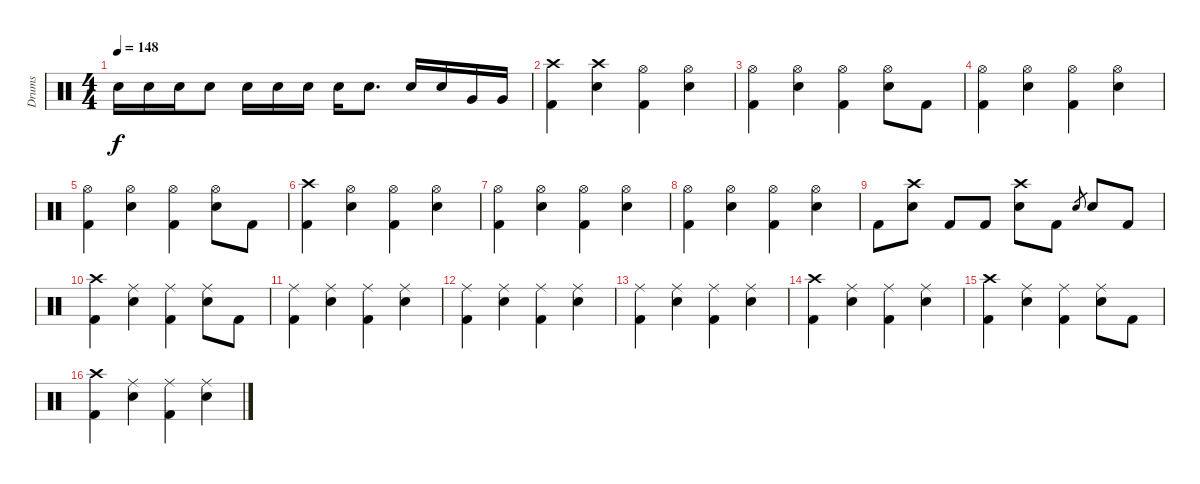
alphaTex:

\track ("Drums" "Drums") {instrument percussion}
\staff {score}
\articulation defaults
\ts (4 4)
\tempo 148
\clef neutral
\ks c "Snare (hit) 2".16{dy f} "Snare (hit) 2".16 "Snare (hit) 2".16 "Snare (hit) 2".8 "Snare (hit) 2".16 "Snare (hit) 2".16 "Snare (hit) 2".16 "Snare (hit) 2".16 "Snare (hit) 2".8{d} "Snare (hit) 2".16 "Snare (hit) 2".16 "Very Low Tom (hit)".16 "Very Low Tom (hit)".16
|
("Crash high (hit)" "Kick (hit) 2").4 ("Crash high (hit)" "Snare (hit) 2").4 ("Hi-Hat (open)" "Kick (hit) 2").4 ("Hi-Hat (open)" "Snare (hit) 2").4 |
("Hi-Hat (open)" "Kick (hit) 2").4 ("Hi-Hat (open)" "Snare (hit) 2").4 ("Hi-Hat (open)" "Kick (hit) 2").4 ("Hi-Hat (open)" "Snare (hit) 2").8 "Kick (hit) 2".8 |
("Hi-Hat (open)" "Kick (hit) 2").4 ("Hi-Hat (open)" "Snare (hit) 2").4 ("Hi-Hat (open)" "Kick (hit) 2").4 ("Hi-Hat (open)" "Snare (hit) 2").4 |
("Hi-Hat (open)" "Kick (hit) 2").4 ("Hi-Hat (open)" "Snare (hit) 2").4 ("Hi-Hat (open)" "Kick (hit) 2").4 ("Hi-Hat (open)" "Snare (hit) 2").8 "Kick (hit) 2".8 |
("Crash high (hit)" "Kick (hit) 2").4 ("Hi-Hat (open)" "Snare (hit) 2").4 ("Hi-Hat (open)" "Kick (hit) 2").4 ("Hi-Hat (open)" "Snare (hit) 2").4 |
("Hi-Hat (open)" "Kick (hit) 2").4 ("Hi-Hat (open)" "Snare (hit) 2").4 ("Hi-Hat (open)" "Kick (hit) 2").4 ("Hi-Hat (open)" "Snare (hit) 2").4 |
("Hi-Hat (open)" "Kick (hit) 2").4 ("Hi-Hat (open)" "Snare (hit) 2").4 ("Hi-Hat (open)" "Kick (hit) 2").4 ("Hi-Hat (open)" "Snare (hit) 2").4 |
"Kick (hit) 2".8 ("Crash high (hit)" "Snare (hit) 2").8 "Kick (hit) 2".8 "Kick (hit) 2".8 ("Crash high (hit)" "Snare (hit) 2").8 "Kick (hit) 2".8 "Snare (hit) 2".8{gr} "Snare (hit) 2".8 "Kick (hit) 2".8 |
("Crash high (hit)" "Kick (hit) 2").4 ("Ride (middle)" "Snare (hit) 2").4 ("Ride (middle)" "Kick (hit) 2").4 ("Ride (middle)" "Snare (hit) 2").8 "Kick (hit) 2".8 |
("Ride (middle)" "Kick (hit) 2").4 ("Ride (middle)" "Snare (hit) 2").4 ("Ride (middle)" "Kick (hit) 2").4 ("Ride (middle)" "Snare (hit) 2").4 |
("Ride (middle)" "Kick (hit) 2").4 ("Ride (middle)" "Snare (hit) 2").4 ("Ride (middle)" "Kick (hit) 2").4 ("Ride (middle)" "Snare (hit) 2").4 |
("Ride (middle)" "Kick (hit) 2").4 ("Ride (middle)" "Snare (hit) 2").4 ("Ride (middle)" "Kick (hit) 2").4 ("Ride (middle)" "Snare (hit) 2").4 |
("Crash high (hit)" "Kick (hit) 2").4 ("Ride (middle)" "Snare (hit) 2").4 ("Ride (middle)" "Kick (hit) 2").4 ("Ride (middle)" "Snare (hit) 2").4 |
("Crash high (hit)" "Kick (hit) 2").4 ("Ride (middle)" "Snare (hit) 2").4 ("Ride (middle)" "Kick (hit) 2").4 ("Ride (middle)" "Snare (hit) 2").8 "Kick (hit) 2".8 |
("Crash high (hit)" "Kick (hit) 2").4 ("Ride (middle)" "Snare (hit) 2").4 ("Ride (middle)" "Kick (hit) 2").4 ("Ride (middle)" "Snare (hit) 2").4
